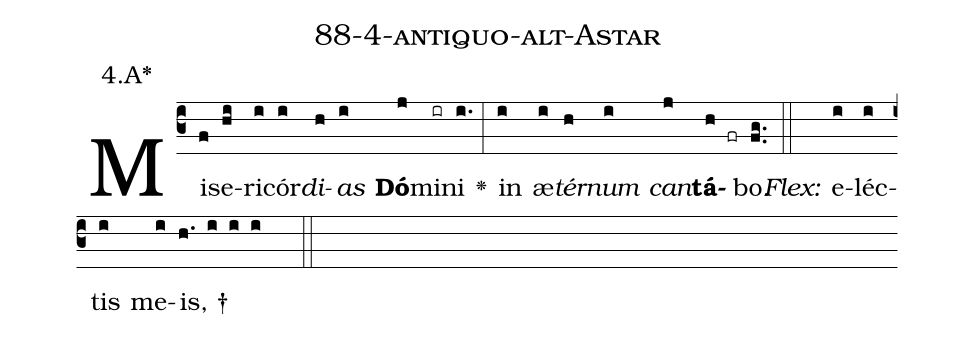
name: 88-4-antiquo-alt-Astar;
annotation: 4.A*;
%%
(c3)Mi(f)se(hi)ri(i)cór(i)<i>di</i>(h)<i>as</i>(i) <b>Dó</b>(j)mi(ir)ni(i.) <v>\greheightstar</v>(:) in(i) æ(i)<i>tér</i>(h)<i>num</i>(i) <i>can</i>(j)<b>tá</b>(h fr)bo.(fg..) (::)
<i>Flex:</i>()  e(i)léc(i)tis(i) me(i)is, †(h. i i i  ::)

%E(i) u(h) o(i) u(j) a(h) e.(fg..) (::)
